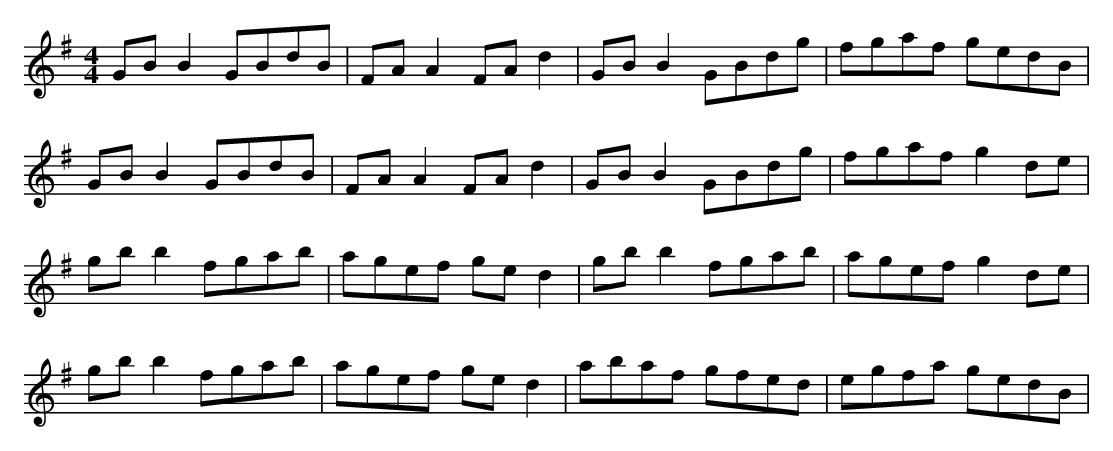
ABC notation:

X:1
M:4/4
K:G
GB B2 GBdB|FA A2 FA d2|GB B2 GBdg|fgaf gedB|
GB B2 GBdB|FA A2 FA d2|GB B2 GBdg|fgaf g2 de|
gb b2 fgab|agef ge d2|gb b2 fgab|agef g2 de|
gb b2 fgab|agef ge d2|abaf gfed|egfa gedB|
